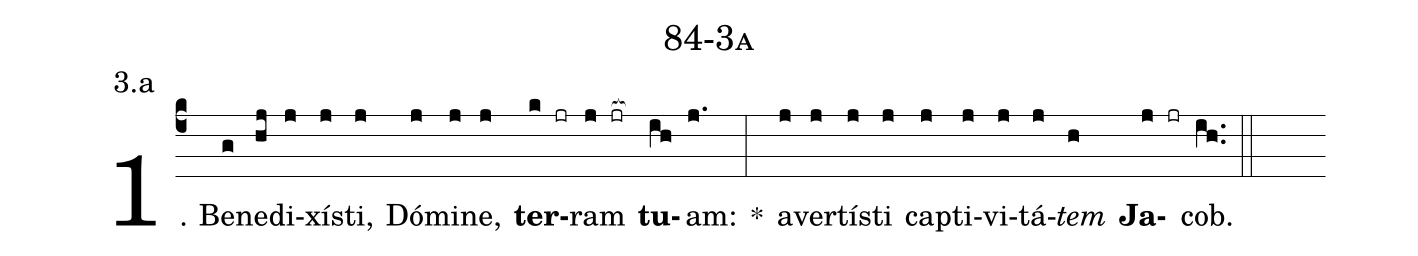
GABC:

name: 84-3a;
annotation: 3.a;
%%
(c4)1. Be(g)ne(hj)di(j)xís(j)ti,(j) Dó(j)mi(j)ne,(j) <b>ter</b>(k jr)ram(j jr[ocb:1{]) <b>tu</b>(ih[ocb:0}])am:(j.) *(:) a(j)ver(j)tís(j)ti(j) cap(j)ti(j)vi(j)tá(j)<i>tem</i>(h) <b>Ja</b>(j jr)cob.(ih..) (::)
